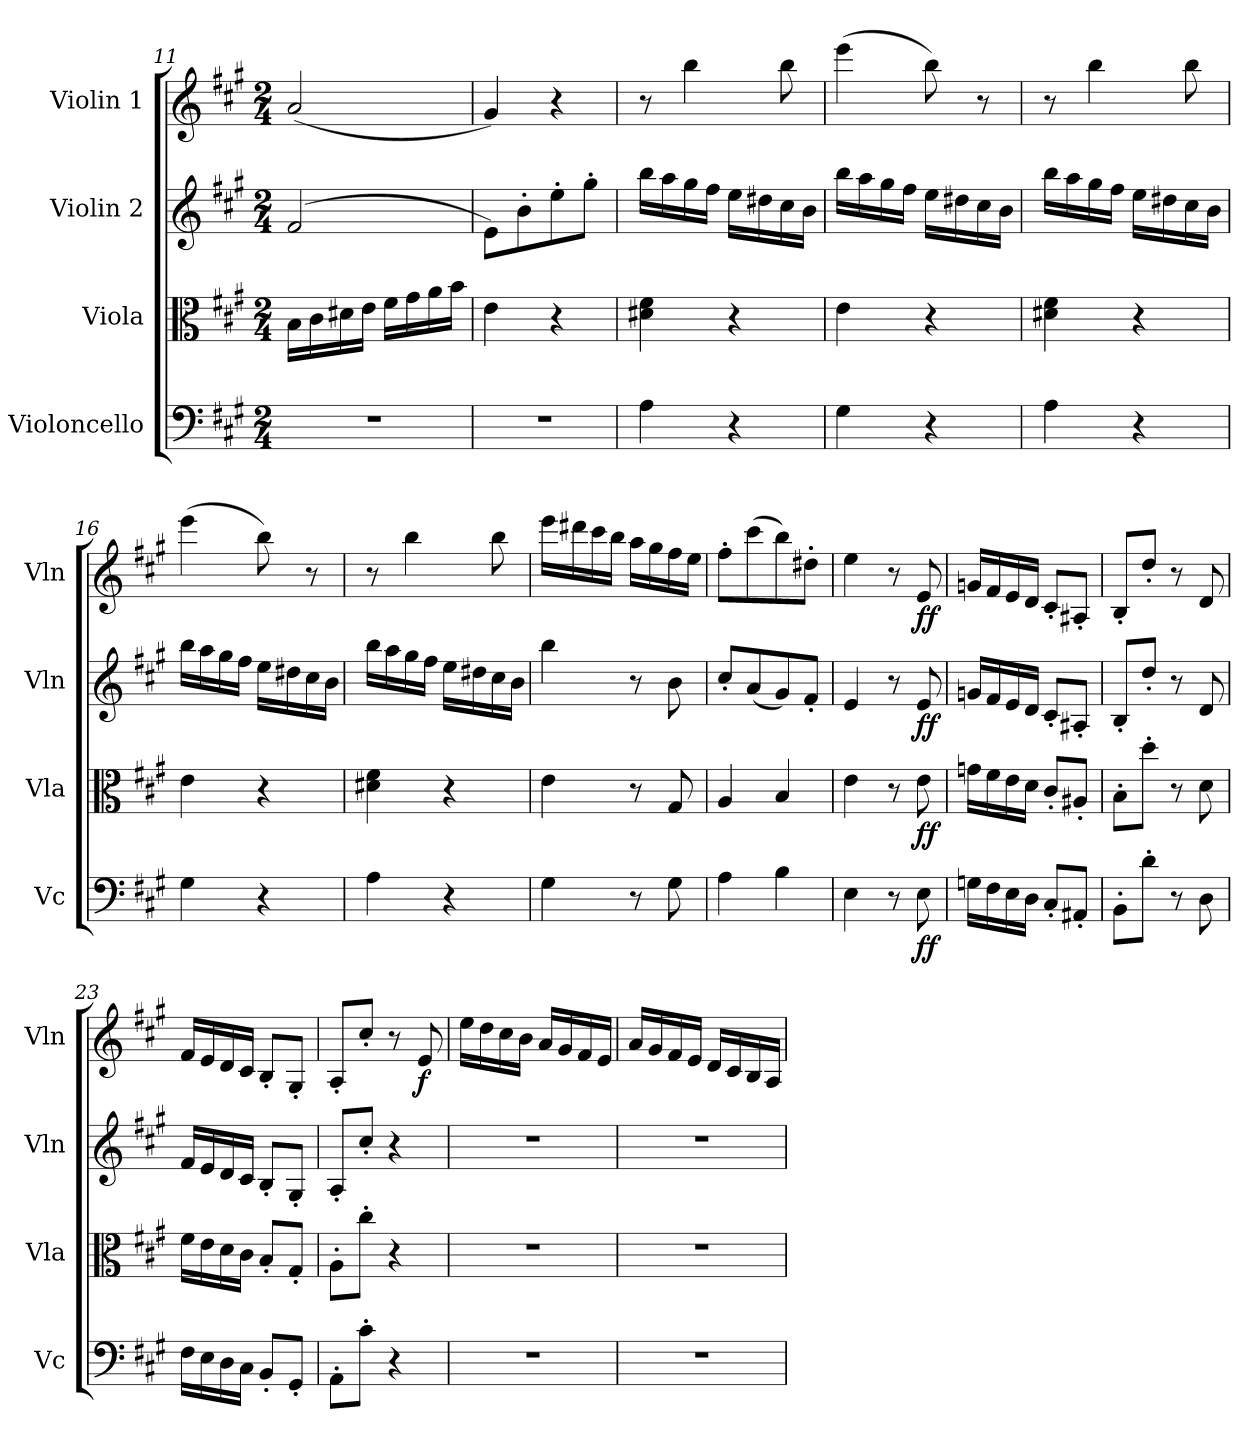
**kern	**dynam	**kern	**dynam	**kern	**dynam	**kern	**dynam
*part4	*part4	*part3	*part3	*part2	*part2	*part1	*part1
*staff4	*staff4	*staff3	*staff3	*staff2	*staff2	*staff1	*staff1
*I"Violoncello	*	*I"Viola	*	*I"Violin 2	*	*I"Violin 1	*
*I'Vc	*	*I'Vla	*	*I'Vln	*	*I'Vln	*
*clefF4	*	*clefC3	*	*clefG2	*	*clefG2	*
*k[f#c#g#]	*	*k[f#c#g#]	*	*k[f#c#g#]	*	*k[f#c#g#]	*
*M2/4	*	*M2/4	*	*M2/4	*	*M2/4	*
=11	=11	=11	=11	=11	=11	=11	=11
2r	.	16B\LL	.	(2f#/	.	(2a/	.
.	.	16c#\	.	.	.	.	.
.	.	16d#X\	.	.	.	.	.
.	.	16e\JJ	.	.	.	.	.
.	.	16f#\LL	.	.	.	.	.
.	.	16g#\	.	.	.	.	.
.	.	16a\	.	.	.	.	.
.	.	16b\JJ	.	.	.	.	.
=12	=12	=12	=12	=12	=12	=12	=12
2r	.	4e\	.	8e\L)	.	4g#/)	.
.	.	.	.	8b'\	.	.	.
.	.	4r	.	8ee'\	.	4r	.
.	.	.	.	8gg#'\J	.	.	.
=13	=13	=13	=13	=13	=13	=13	=13
4A\	.	4d#X\ 4f#\	.	16bb\LL	.	8r	.
.	.	.	.	16aa\	.	.	.
.	.	.	.	16gg#\	.	4bb\	.
.	.	.	.	16ff#\JJ	.	.	.
4r	.	4r	.	16ee\LL	.	.	.
.	.	.	.	16dd#X\	.	.	.
.	.	.	.	16cc#\	.	8bb\	.
.	.	.	.	16b\JJ	.	.	.
!!LO:LB:g=z
=14	=14	=14	=14	=14	=14	=14	=14
4G#\	.	4e\	.	16bb\LL	.	(4eee\	.
.	.	.	.	16aa\	.	.	.
.	.	.	.	16gg#\	.	.	.
.	.	.	.	16ff#\JJ	.	.	.
4r	.	4r	.	16ee\LL	.	8bb\)	.
.	.	.	.	16dd#X\	.	.	.
.	.	.	.	16cc#\	.	8r	.
.	.	.	.	16b\JJ	.	.	.
=15	=15	=15	=15	=15	=15	=15	=15
4A\	.	4d#X\ 4f#\	.	16bb\LL	.	8r	.
.	.	.	.	16aa\	.	.	.
.	.	.	.	16gg#\	.	4bb\	.
.	.	.	.	16ff#\JJ	.	.	.
4r	.	4r	.	16ee\LL	.	.	.
.	.	.	.	16dd#X\	.	.	.
.	.	.	.	16cc#\	.	8bb\	.
.	.	.	.	16b\JJ	.	.	.
=16	=16	=16	=16	=16	=16	=16	=16
4G#\	.	4e\	.	16bb\LL	.	(4eee\	.
.	.	.	.	16aa\	.	.	.
.	.	.	.	16gg#\	.	.	.
.	.	.	.	16ff#\JJ	.	.	.
4r	.	4r	.	16ee\LL	.	8bb\)	.
.	.	.	.	16dd#X\	.	.	.
.	.	.	.	16cc#\	.	8r	.
.	.	.	.	16b\JJ	.	.	.
!!LO:LB:g=z
=17	=17	=17	=17	=17	=17	=17	=17
4A\	.	4d#X\ 4f#\	.	16bb\LL	.	8r	.
.	.	.	.	16aa\	.	.	.
.	.	.	.	16gg#\	.	4bb\	.
.	.	.	.	16ff#\JJ	.	.	.
4r	.	4r	.	16ee\LL	.	.	.
.	.	.	.	16dd#X\	.	.	.
.	.	.	.	16cc#\	.	8bb\	.
.	.	.	.	16b\JJ	.	.	.
=18	=18	=18	=18	=18	=18	=18	=18
4G#\	.	4e\	.	4bb\	.	16eee\LL	.
.	.	.	.	.	.	16ddd#X\	.
.	.	.	.	.	.	16ccc#\	.
.	.	.	.	.	.	16bb\JJ	.
8r	.	8r	.	8r	.	16aa\LL	.
.	.	.	.	.	.	16gg#\	.
8G#\	.	8G#/	.	8b\	.	16ff#\	.
.	.	.	.	.	.	16ee\JJ	.
=19	=19	=19	=19	=19	=19	=19	=19
4A\	.	4A/	.	8cc#'/L	.	8ff#'\L	.
.	.	.	.	(8a/	.	(8ccc#\	.
4B\	.	4B/	.	8g#/)	.	8bb\)	.
.	.	.	.	8f#'/J	.	8dd#X'\J	.
=20	=20	=20	=20	=20	=20	=20	=20
4E\	.	4e\	.	4e/	.	4ee\	.
8r	.	8r	.	8r	.	8r	.
!	!LO:DY:b	!	!LO:DY:b	!	!LO:DY:b	!	!LO:DY:b
8E\	ff	8e\	ff	8e/	ff	8e/	ff
!!LO:PB:g=z
=21	=21	=21	=21	=21	=21	=21	=21
16Gn\LL	.	16gn\LL	.	16gn/LL	.	16gn/LL	.
16F#\	.	16f#\	.	16f#/	.	16f#/	.
16E\	.	16e\	.	16e/	.	16e/	.
16D\JJ	.	16d\JJ	.	16d/JJ	.	16d/JJ	.
8C#'/L	.	8c#'/L	.	8c#'/L	.	8c#'/L	.
8AA#X'/J	.	8A#X'/J	.	8A#X'/J	.	8A#X'/J	.
=22	=22	=22	=22	=22	=22	=22	=22
8BB'\L	.	8B'\L	.	8B'/L	.	8B'/L	.
8d'\J	.	8dd'\J	.	8dd'/J	.	8dd'/J	.
8r	.	8r	.	8r	.	8r	.
8D\	.	8d\	.	8d/	.	8d/	.
=23	=23	=23	=23	=23	=23	=23	=23
16F#\LL	.	16f#\LL	.	16f#/LL	.	16f#/LL	.
16E\	.	16e\	.	16e/	.	16e/	.
16D\	.	16d\	.	16d/	.	16d/	.
16C#\JJ	.	16c#\JJ	.	16c#/JJ	.	16c#/JJ	.
8BB'/L	.	8B'/L	.	8B'/L	.	8B'/L	.
8GG#'/J	.	8G#'/J	.	8G#'/J	.	8G#'/J	.
=24	=24	=24	=24	=24	=24	=24	=24
8AA'\L	.	8A'\L	.	8A'/L	.	8A'/L	.
8c#'\J	.	8cc#'\J	.	8cc#'/J	.	8cc#'/J	.
4r	.	4r	.	4r	.	8r	.
!	!	!	!	!	!	!	!LO:DY:b
.	.	.	.	.	.	8e/	f
!!LO:LB:g=z
=25	=25	=25	=25	=25	=25	=25	=25
2r	.	2r	.	2r	.	16ee\LL	.
.	.	.	.	.	.	16dd\	.
.	.	.	.	.	.	16cc#\	.
.	.	.	.	.	.	16b\JJ	.
.	.	.	.	.	.	16a/LL	.
.	.	.	.	.	.	16g#/	.
.	.	.	.	.	.	16f#/	.
.	.	.	.	.	.	16e/JJ	.
=26	=26	=26	=26	=26	=26	=26	=26
2r	.	2r	.	2r	.	16a/LL	.
.	.	.	.	.	.	16g#/	.
.	.	.	.	.	.	16f#/	.
.	.	.	.	.	.	16e/JJ	.
.	.	.	.	.	.	16d/LL	.
.	.	.	.	.	.	16c#/	.
.	.	.	.	.	.	16B/	.
.	.	.	.	.	.	16A/JJ	.
=	=	=	=	=	=	=	=
*-	*-	*-	*-	*-	*-	*-	*-
